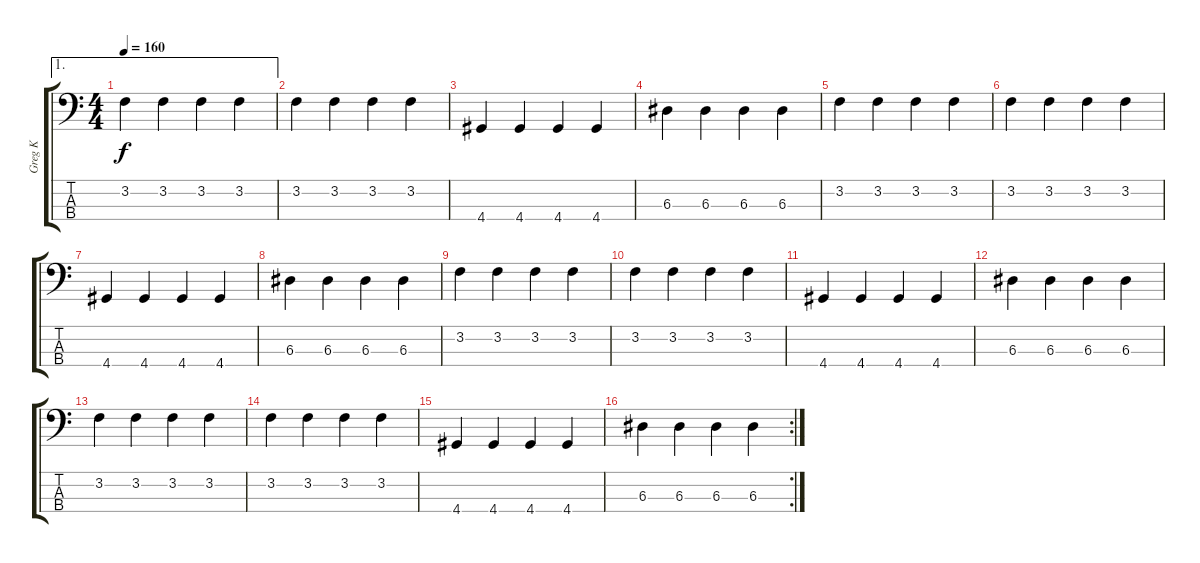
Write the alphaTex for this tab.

\track ("Greg K" "Greg K") {instrument electricbassfinger}
\staff {score tabs}
\tuning (G2 D2 A1 E1) {hide}
\ae 1
\ts (4 4)
\tempo 160
\clef f4
\ks c
3.2.4{dy f} 3.2.4 3.2.4 3.2.4 |
3.2.4 3.2.4 3.2.4 3.2.4 |
4.4.4 4.4.4 4.4.4 4.4.4 |
6.3.4 6.3.4 6.3.4 6.3.4 |
3.2.4 3.2.4 3.2.4 3.2.4 |
3.2.4 3.2.4 3.2.4 3.2.4 |
4.4.4 4.4.4 4.4.4 4.4.4 |
6.3.4 6.3.4 6.3.4 6.3.4 |
3.2.4 3.2.4 3.2.4 3.2.4 |
3.2.4 3.2.4 3.2.4 3.2.4 |
4.4.4 4.4.4 4.4.4 4.4.4 |
6.3.4 6.3.4 6.3.4 6.3.4 |
3.2.4 3.2.4 3.2.4 3.2.4 |
3.2.4 3.2.4 3.2.4 3.2.4 |
4.4.4 4.4.4 4.4.4 4.4.4 |
\rc 2
6.3.4 6.3.4 6.3.4 6.3.4
